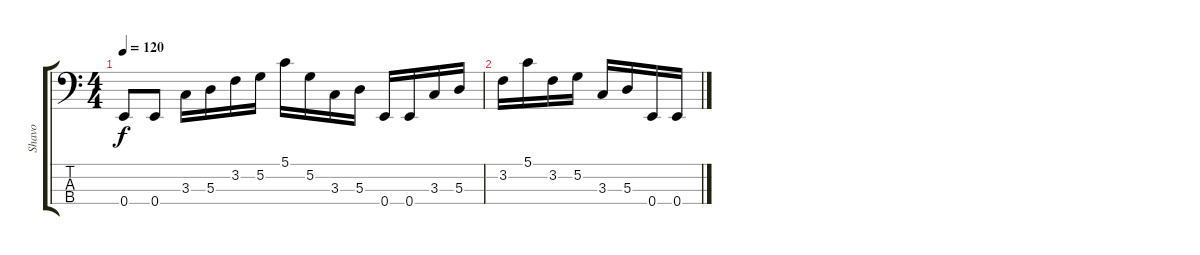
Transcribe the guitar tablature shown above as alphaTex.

\track ("Shavo" "Shavo") {instrument electricbasspick}
\staff {score tabs}
\tuning (G2 D2 A1 E1) {hide}
\ts (4 4)
\tempo 120
\clef f4
\ks c
0.4.8{dy f} 0.4.8 3.3.16 5.3.16 3.2.16 5.2.16 5.1.16 5.2.16 3.3.16 5.3.16 0.4.16 0.4.16 3.3.16 5.3.16 |
3.2.16 5.1.16 3.2.16 5.2.16 3.3.16 5.3.16 0.4.16 0.4.16
